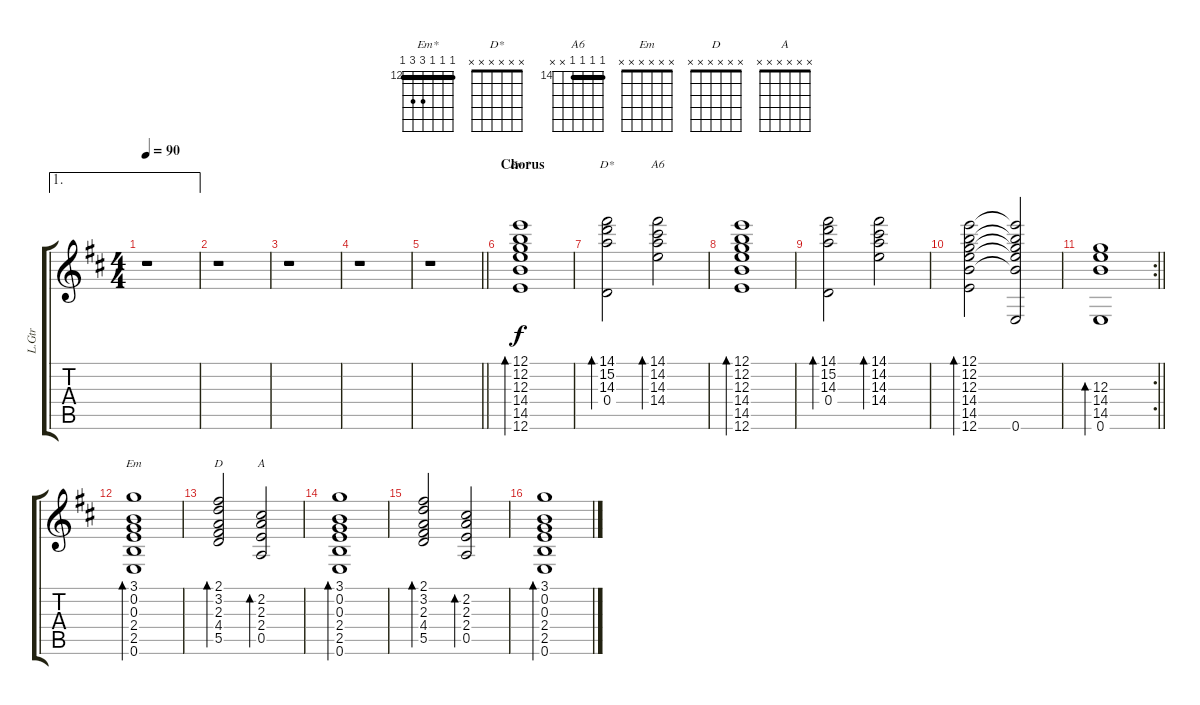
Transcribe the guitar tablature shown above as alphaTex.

\track ("L.Gtr" "L.Gtr") {instrument overdrivenguitar}
\staff {score tabs}
\tuning (E4 B3 G3 D3 A2 E2) {hide}
\chord ("Em*" 12 12 12 14 14 12) {firstfret 12 barre 12}
\chord ("D*" x x x x x x)
\chord ("A6" 14 14 14 14 x x) {firstfret 14 barre 14}
\chord ("Em" x x x x x x)
\chord ("D" x x x x x x)
\chord ("A" x x x x x x)
\ae 1
\ts (4 4)
\tempo 90
\clef g2
\ks bminor
r.1{dy f} |
r.1 |
r.1 |
r.1 |
\barLineRight lightlight
r.1 |
\section ("" "Chorus")
(12.1 12.2 12.3 14.4 14.5 12.6).1{bd 240 ch "Em*"} |
(14.1 15.2 14.3 0.4).2{bd 240 ch "D*"} (14.1 14.2 14.3 14.4).2{bd 240 ch "A6"} |
(12.1 12.2 12.3 14.4 14.5 12.6).1{bd 240} |
(14.1 15.2 14.3 0.4).2{bd 240} (14.1 14.2 14.3 14.4).2{bd 240} |
(12.1 12.2 12.3 14.4 14.5 12.6).2{bd 240} (12.1{t} 12.2{t} 12.3{t} 14.4{t} 14.5{t} 0.6).2 |
\rc 2
\barLineRight lightlight
(12.3 14.4 14.5 0.6).1{bd 240} |
(3.1 0.2 0.3 2.4 2.5 0.6).1{bd 240 ch "Em"} |
(2.1 3.2 2.3 4.4 5.5).2{bd 240 ch "D"} (2.2 2.3 2.4 0.5).2{bd 240 ch "A"} |
(3.1 0.2 0.3 2.4 2.5 0.6).1{bd 240} |
(2.1 3.2 2.3 4.4 5.5).2{bd 240} (2.2 2.3 2.4 0.5).2{bd 240} |
(3.1 0.2 0.3 2.4 2.5 0.6).1{bd 240}
